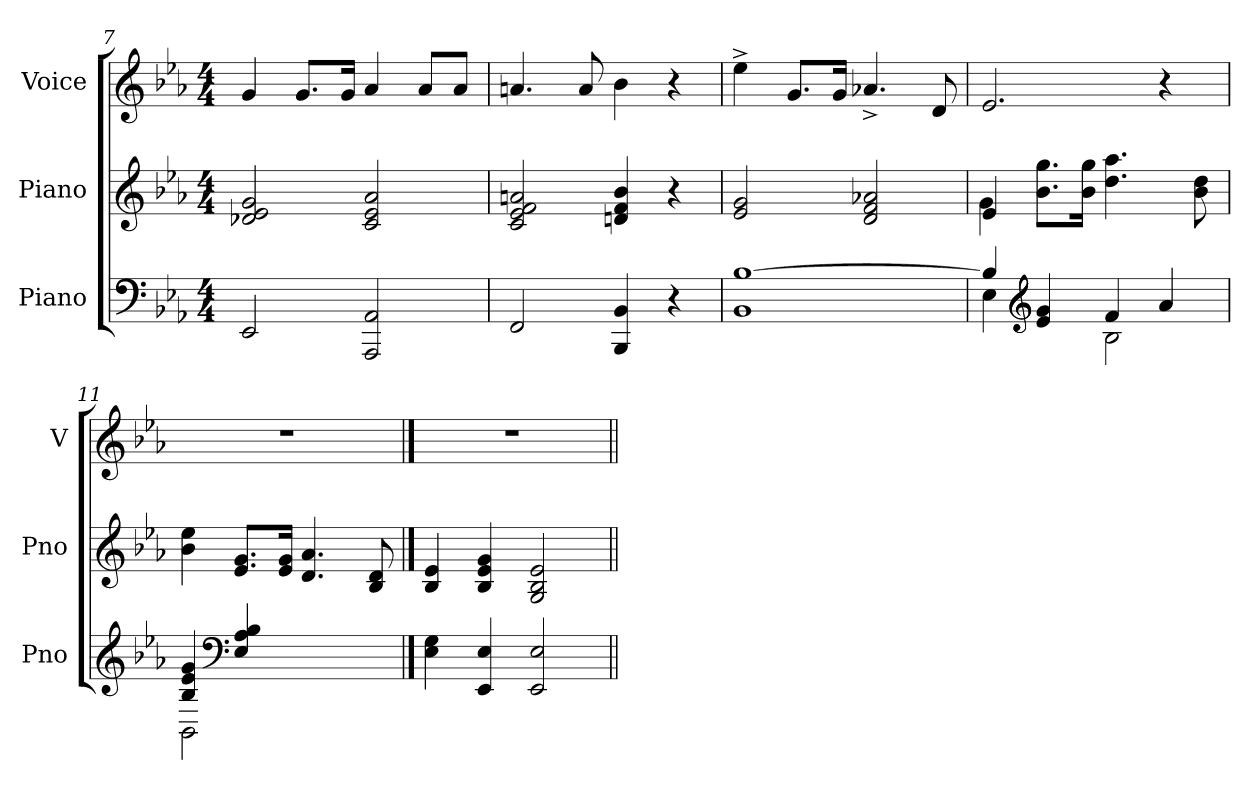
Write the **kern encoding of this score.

**kern	**kern	**kern
*part3	*part2	*part1
*staff3	*staff2	*staff1
*I"Piano	*I"Piano	*I"Voice
*I'Pno	*I'Pno	*I'V
*clefF4	*clefG2	*clefG2
*k[b-e-a-]	*k[b-e-a-]	*k[b-e-a-]
*M4/4	*M4/4	*M4/4
=7	=7	=7
2EE-/	2d-X/ 2e-/ 2g/	4g/
.	.	8.g/L
.	.	16g/Jk
2AAA-/ 2AA-/	2c/ 2e-/ 2a-/	4a-/
.	.	8a-/L
.	.	8a-/J
!!LO:PB:g=z
=8	=8	=8
2FF/	2c/ 2e-/ 2f/ 2an/	4.an/
.	.	8a/
4BBB-/ 4BB-/	4dn/ 4f/ 4b-/	4b-\
4r	4r	4r
=9	=9	=9
1BB- [1B-	2e-/ 2g/	4ee-^\
.	.	8.g/L
.	.	16g/Jk
.	2d/ 2f/ 2a-X/	4.a-X^/
.	.	8d/
=10	=10	=10
*^	*^	*
4B-/]	4E-\	4e-/	4g\	2.e-/
*clefG2	*	*	*	*
4e-/ 4g/	4ryy	8.b-\ 8.gg\L	2.ryy	.
.	.	16b-\ 16gg\Jk	.	.
4f/	2B-\	4.dd\ 4.aa-\	.	.
4a-/	.	.	.	4r
.	.	8b-\ 8dd\	.	.
*	*	*v	*v	*
=11	=11	=11	=11
4B-/ 4e-/ 4g/	2BB-\	4b-\ 4ee-\	1r
*clefF4	*	*	*
4E-/ 4A-/ 4B-/	.	8.e-/ 8.g/L	.
.	.	16e-/ 16g/Jk	.
2ryy	2ryy	4.d/ 4.a-/	.
.	.	8B-/ 8d/	.
*v	*v	*	*
==12	==12	==12
4E-\ 4G\	4B-/ 4e-/	1r
4EE-/ 4E-/	4B-/ 4e-/ 4g/	.
2EE-/ 2E-/	2G/ 2B-/ 2e-/	.
=||	=||	=||
*-	*-	*-
